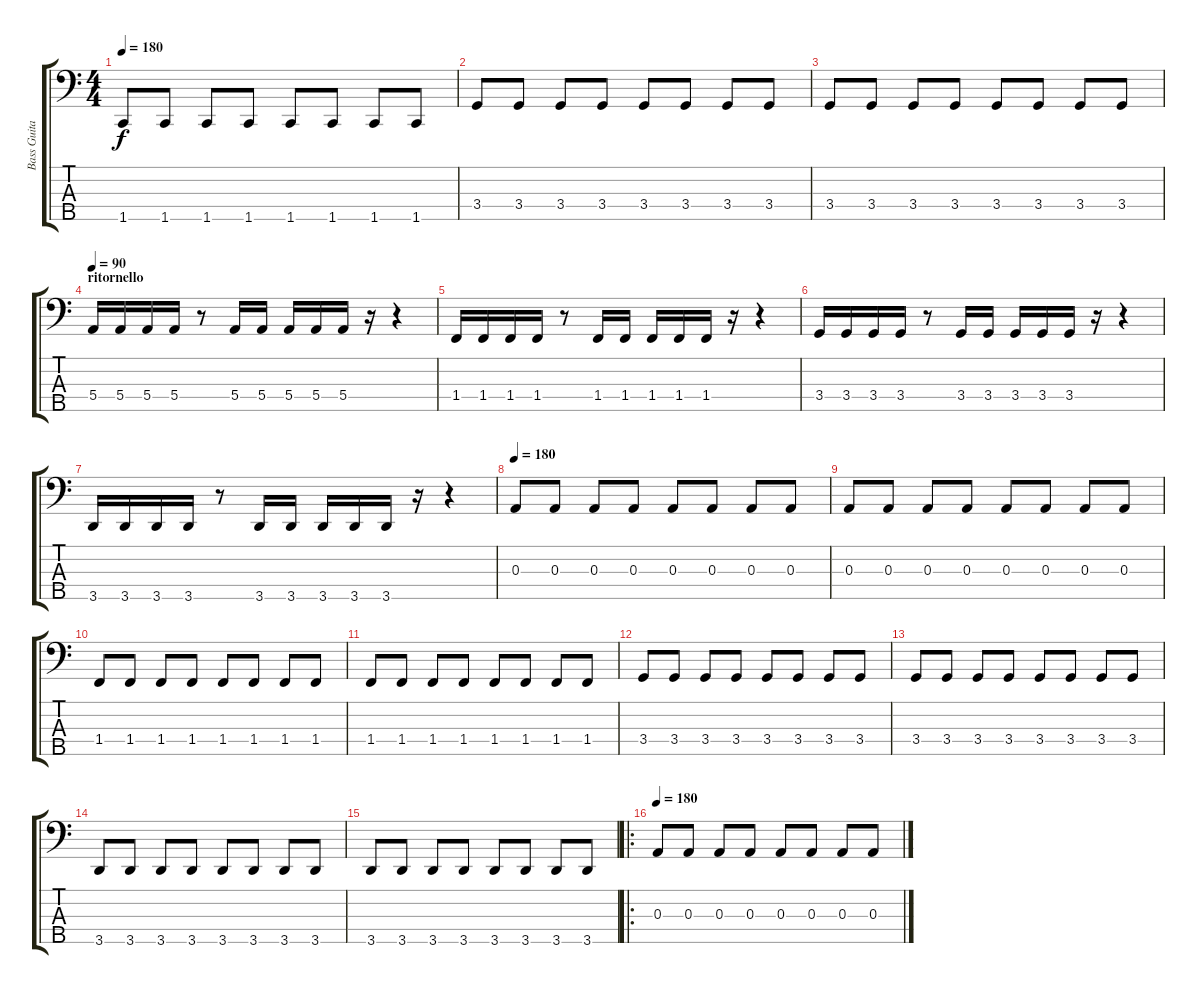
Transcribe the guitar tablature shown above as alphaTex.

\track ("Bass Guitar" "Bass Guita") {instrument electricbassfinger}
\staff {score tabs}
\tuning (G2 D2 A1 E1 B0) {hide}
\ts (4 4)
\tempo 180
\clef f4
\ks aminor
1.5.8{dy f} 1.5.8 1.5.8 1.5.8 1.5.8 1.5.8 1.5.8 1.5.8 |
3.4.8 3.4.8 3.4.8 3.4.8 3.4.8 3.4.8 3.4.8 3.4.8 |
3.4.8 3.4.8 3.4.8 3.4.8 3.4.8 3.4.8 3.4.8 3.4.8 |
\section ("" "ritornello")
\tempo 90
5.4.16 5.4.16 5.4.16 5.4.16 r.8 5.4.16 5.4.16 5.4.16 5.4.16 5.4.16 r.16 r.4 |
1.4.16 1.4.16 1.4.16 1.4.16 r.8 1.4.16 1.4.16 1.4.16 1.4.16 1.4.16 r.16 r.4 |
3.4.16 3.4.16 3.4.16 3.4.16 r.8 3.4.16 3.4.16 3.4.16 3.4.16 3.4.16 r.16 r.4 |
3.5.16 3.5.16 3.5.16 3.5.16 r.8 3.5.16 3.5.16 3.5.16 3.5.16 3.5.16 r.16 r.4 |
\tempo 180
0.3.8 0.3.8 0.3.8 0.3.8 0.3.8 0.3.8 0.3.8 0.3.8 |
0.3.8 0.3.8 0.3.8 0.3.8 0.3.8 0.3.8 0.3.8 0.3.8 |
1.4.8 1.4.8 1.4.8 1.4.8 1.4.8 1.4.8 1.4.8 1.4.8 |
1.4.8 1.4.8 1.4.8 1.4.8 1.4.8 1.4.8 1.4.8 1.4.8 |
3.4.8 3.4.8 3.4.8 3.4.8 3.4.8 3.4.8 3.4.8 3.4.8 |
3.4.8 3.4.8 3.4.8 3.4.8 3.4.8 3.4.8 3.4.8 3.4.8 |
3.5.8 3.5.8 3.5.8 3.5.8 3.5.8 3.5.8 3.5.8 3.5.8 |
3.5.8 3.5.8 3.5.8 3.5.8 3.5.8 3.5.8 3.5.8 3.5.8 |
\ro
\tempo 180
0.3.8 0.3.8 0.3.8 0.3.8 0.3.8 0.3.8 0.3.8 0.3.8
